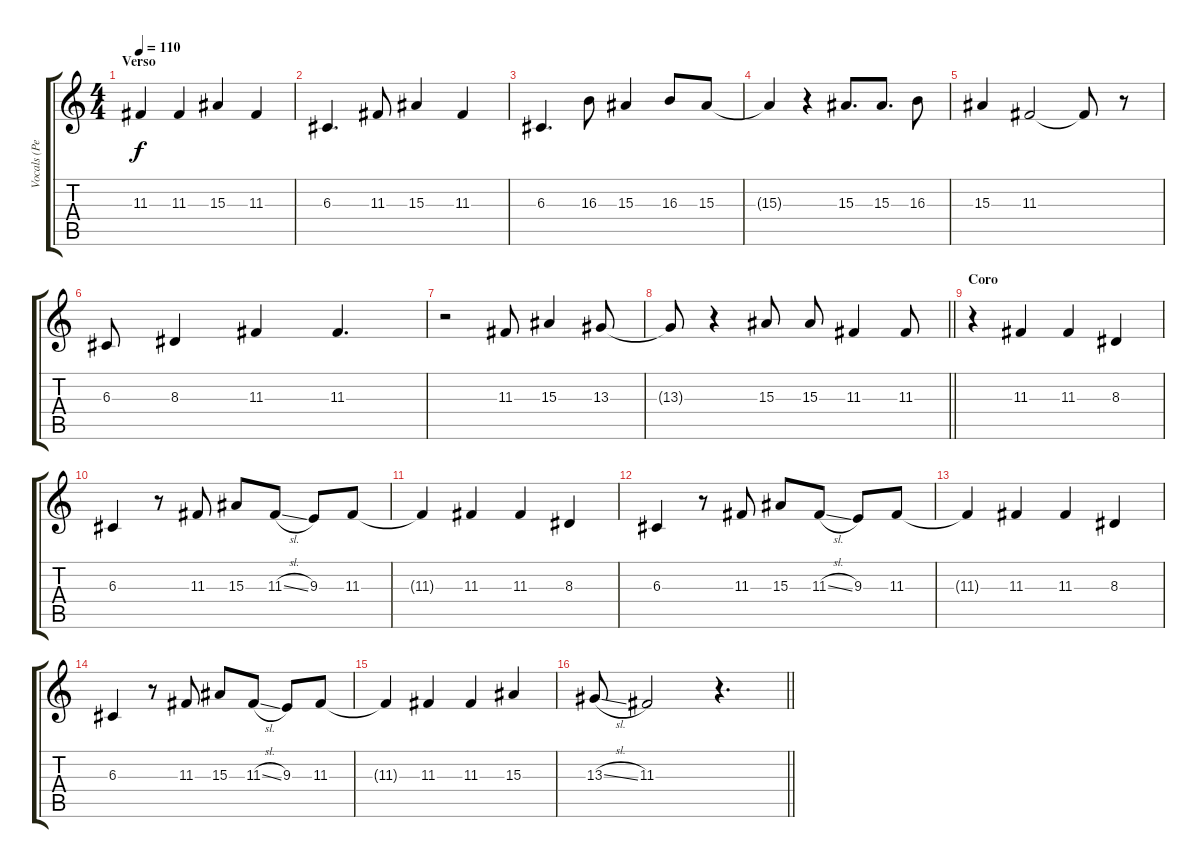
\track ("Vocals (Perry Farrell)" "Vocals (Pe") {instrument flute}
\staff {score tabs}
\tuning (E4 B3 G3 D3 A2 E2) {hide}
\ts (4 4)
\section ("" "Verso")
\tempo 110
\clef g2
\ks c
11.3.4{dy f} 11.3.4 15.3.4 11.3.4 |
6.3.4{d} 11.3.8 15.3.4 11.3.4 |
6.3.4{d} 16.3.8 15.3.4 16.3.8 15.3.8 |
15.3{t}.4 r.4 15.3.8{d} 15.3.8{d} 16.3.8 |
15.3.4 11.3.2 11.3{t}.8 r.8 |
6.3.8 8.3.4 11.3.4 11.3.4{d} |
r.2 11.3.8 15.3.4 13.3.8 |
\barLineRight lightlight
13.3{t}.8 r.4 15.3.8 15.3.8 11.3.4 11.3.8 |
\section ("" "Coro")
r.4 11.3.4 11.3.4 8.3.4 |
6.3.4 r.8 11.3.8 15.3.8 11.3{sl}.8 9.3.8 11.3.8 |
11.3{t}.4 11.3.4 11.3.4 8.3.4 |
6.3.4 r.8 11.3.8 15.3.8 11.3{sl}.8 9.3.8 11.3.8 |
11.3{t}.4 11.3.4 11.3.4 8.3.4 |
6.3.4 r.8 11.3.8 15.3.8 11.3{sl}.8 9.3.8 11.3.8 |
11.3{t}.4 11.3.4 11.3.4 15.3.4 |
\barLineRight lightlight
13.3{sl}.8 11.3.2 r.4{d}
